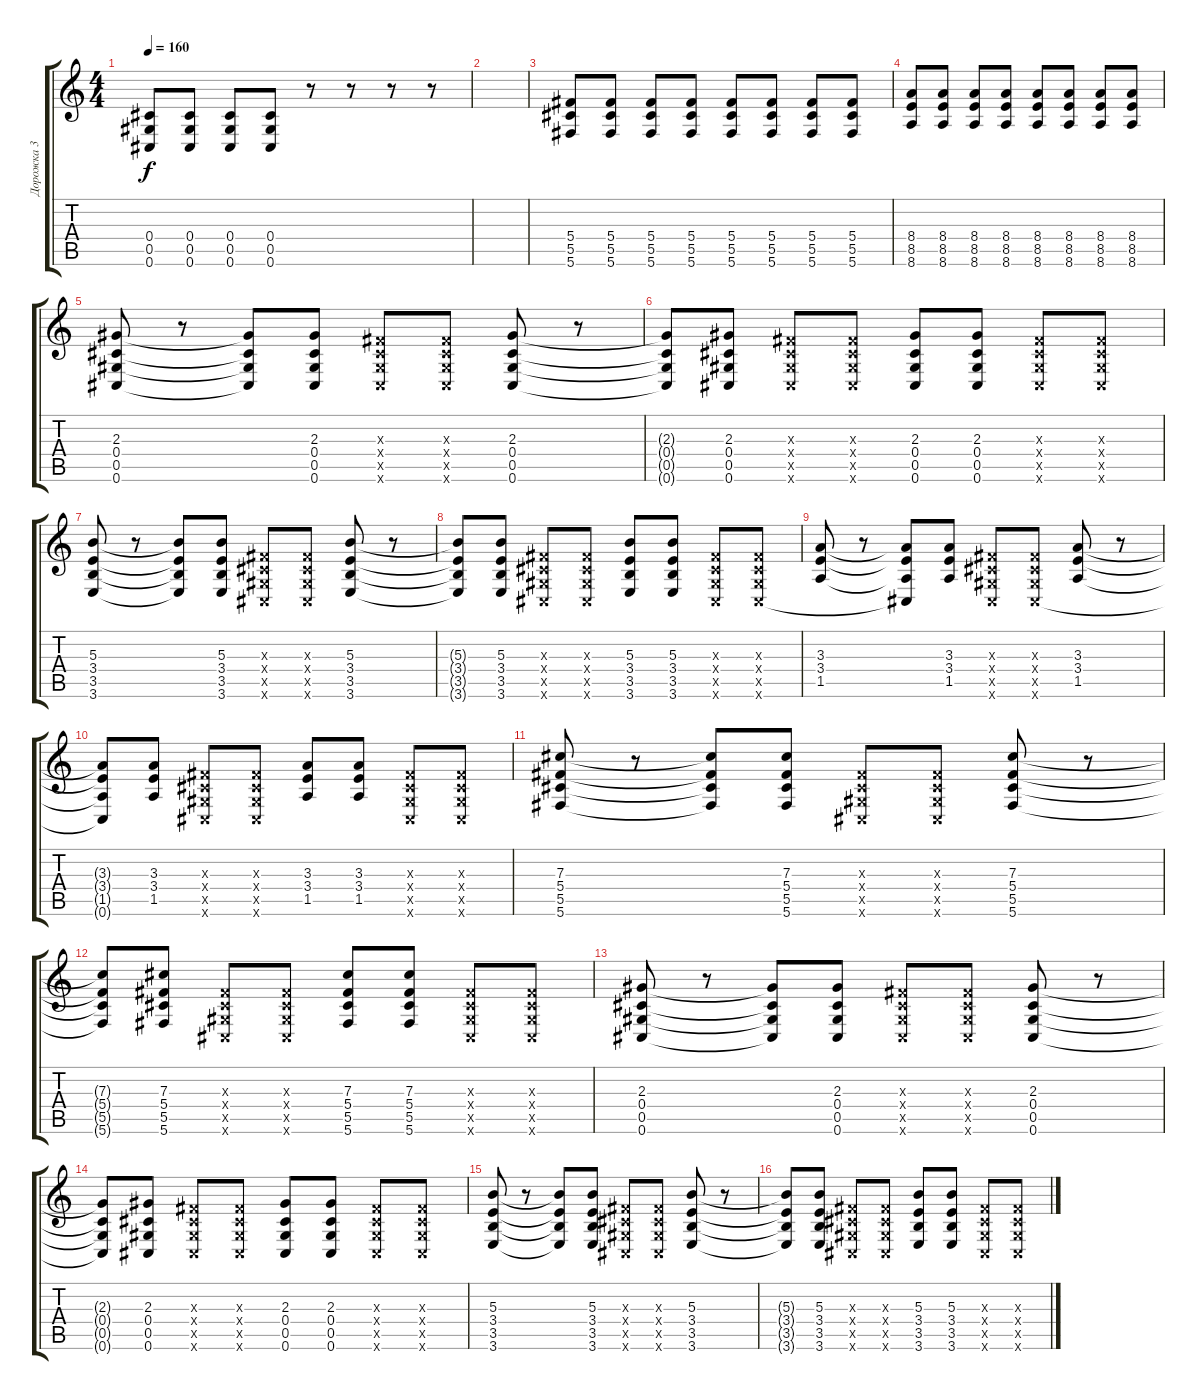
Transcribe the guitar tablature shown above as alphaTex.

\track ("Дорожка 3" "Дорожка 3") {instrument acousticguitarsteel}
\staff {score tabs}
\tuning (Eb4 Bb3 Gb3 Db3 Ab2 Db2) {hide}
\ts (4 4)
\tempo 160
\clef g2
\ks c
(0.4 0.5 0.6).8{dy f} (0.4 0.5 0.6).8 (0.4 0.5 0.6).8 (0.4 0.5 0.6).8 r.8 r.8 r.8 r.8 |
|
(5.4 5.5 5.6).8 (5.4 5.5 5.6).8 (5.4 5.5 5.6).8 (5.4 5.5 5.6).8 (5.4 5.5 5.6).8 (5.4 5.5 5.6).8 (5.4 5.5 5.6).8 (5.4 5.5 5.6).8 |
(8.4 8.5 8.6).8 (8.4 8.5 8.6).8 (8.4 8.5 8.6).8 (8.4 8.5 8.6).8 (8.4 8.5 8.6).8 (8.4 8.5 8.6).8 (8.4 8.5 8.6).8 (8.4 8.5 8.6).8 |
(2.3 0.4 0.5 0.6).8{instrument acousticguitarnylon} r.8 (2.3{t} 0.4{t} 0.5{t} 0.6{t}).8 (2.3 0.4 0.5 0.6).8 (0.3{x} 0.4{x} 0.5{x} 0.6{x}).8 (0.3{x} 0.4{x} 0.5{x} 0.6{x}).8 (2.3 0.4 0.5 0.6).8 r.8 |
(2.3{t} 0.4{t} 0.5{t} 0.6{t}).8 (2.3 0.4 0.5 0.6).8 (0.3{x} 0.4{x} 0.5{x} 0.6{x}).8 (0.3{x} 0.4{x} 0.5{x} 0.6{x}).8 (2.3 0.4 0.5 0.6).8 (2.3 0.4 0.5 0.6).8 (0.3{x} 0.4{x} 0.5{x} 0.6{x}).8 (0.3{x} 0.4{x} 0.5{x} 0.6{x}).8 |
(5.3 3.4 3.5 3.6).8 r.8 (5.3{t} 3.4{t} 3.5{t} 3.6{t}).8 (5.3 3.4 3.5 3.6).8 (0.3{x} 0.4{x} 0.5{x} 0.6{x}).8 (0.3{x} 0.4{x} 0.5{x} 0.6{x}).8 (5.3 3.4 3.5 3.6).8 r.8 |
(5.3{t} 3.4{t} 3.5{t} 3.6{t}).8 (5.3 3.4 3.5 3.6).8 (0.3{x} 0.4{x} 0.5{x} 0.6{x}).8 (0.3{x} 0.4{x} 0.5{x} 0.6{x}).8 (5.3 3.4 3.5 3.6).8 (5.3 3.4 3.5 3.6).8 (0.3{x} 0.4{x} 0.5{x} 0.6{x}).8 (0.3{x} 0.4{x} 0.5{x} 0.6{x}).8 |
(3.3 3.4 1.5).8 r.8 (3.3{t} 3.4{t} 1.5{t} 0.6{t}).8 (3.3 3.4 1.5).8 (0.3{x} 0.4{x} 0.5{x} 0.6{x}).8 (0.3{x} 0.4{x} 0.5{x} 0.6{x}).8 (3.3 3.4 1.5).8 r.8 |
(3.3{t} 3.4{t} 1.5{t} 0.6{t}).8 (3.3 3.4 1.5).8 (0.3{x} 0.4{x} 0.5{x} 0.6{x}).8 (0.3{x} 0.4{x} 0.5{x} 0.6{x}).8 (3.3 3.4 1.5).8 (3.3 3.4 1.5).8 (0.3{x} 0.4{x} 0.5{x} 0.6{x}).8 (0.3{x} 0.4{x} 0.5{x} 0.6{x}).8 |
(7.3 5.4 5.5 5.6).8 r.8 (7.3{t} 5.4{t} 5.5{t} 5.6{t}).8 (7.3 5.4 5.5 5.6).8 (0.3{x} 0.4{x} 0.5{x} 0.6{x}).8 (0.3{x} 0.4{x} 0.5{x} 0.6{x}).8 (7.3 5.4 5.5 5.6).8 r.8 |
(7.3{t} 5.4{t} 5.5{t} 5.6{t}).8 (7.3 5.4 5.5 5.6).8 (0.3{x} 0.4{x} 0.5{x} 0.6{x}).8 (0.3{x} 0.4{x} 0.5{x} 0.6{x}).8 (7.3 5.4 5.5 5.6).8 (7.3 5.4 5.5 5.6).8 (0.3{x} 0.4{x} 0.5{x} 0.6{x}).8 (0.3{x} 0.4{x} 0.5{x} 0.6{x}).8 |
(2.3 0.4 0.5 0.6).8 r.8 (2.3{t} 0.4{t} 0.5{t} 0.6{t}).8 (2.3 0.4 0.5 0.6).8 (0.3{x} 0.4{x} 0.5{x} 0.6{x}).8 (0.3{x} 0.4{x} 0.5{x} 0.6{x}).8 (2.3 0.4 0.5 0.6).8 r.8 |
(2.3{t} 0.4{t} 0.5{t} 0.6{t}).8 (2.3 0.4 0.5 0.6).8 (0.3{x} 0.4{x} 0.5{x} 0.6{x}).8 (0.3{x} 0.4{x} 0.5{x} 0.6{x}).8 (2.3 0.4 0.5 0.6).8 (2.3 0.4 0.5 0.6).8 (0.3{x} 0.4{x} 0.5{x} 0.6{x}).8 (0.3{x} 0.4{x} 0.5{x} 0.6{x}).8 |
(5.3 3.4 3.5 3.6).8 r.8 (5.3{t} 3.4{t} 3.5{t} 3.6{t}).8 (5.3 3.4 3.5 3.6).8 (0.3{x} 0.4{x} 0.5{x} 0.6{x}).8 (0.3{x} 0.4{x} 0.5{x} 0.6{x}).8 (5.3 3.4 3.5 3.6).8 r.8 |
(5.3{t} 3.4{t} 3.5{t} 3.6{t}).8 (5.3 3.4 3.5 3.6).8 (0.3{x} 0.4{x} 0.5{x} 0.6{x}).8 (0.3{x} 0.4{x} 0.5{x} 0.6{x}).8 (5.3 3.4 3.5 3.6).8 (5.3 3.4 3.5 3.6).8 (0.3{x} 0.4{x} 0.5{x} 0.6{x}).8 (0.3{x} 0.4{x} 0.5{x} 0.6{x}).8
